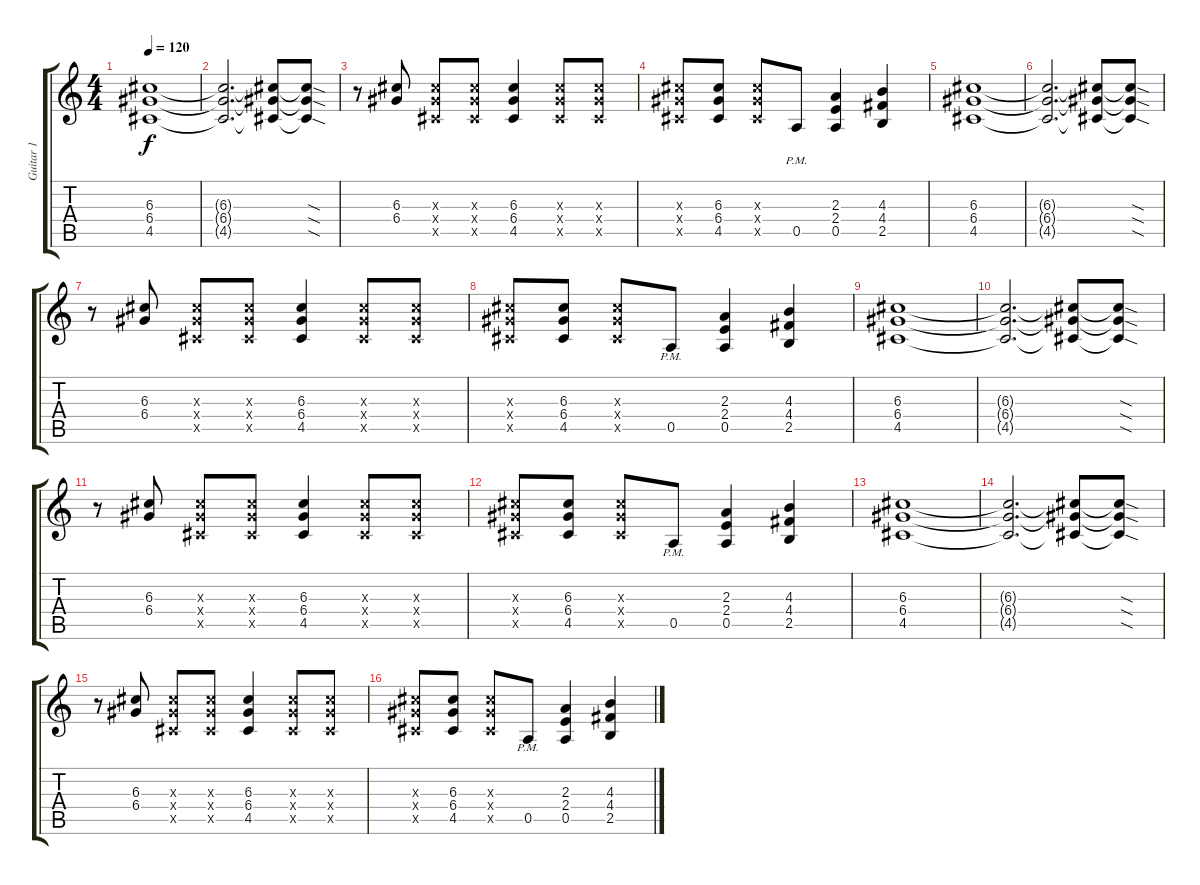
\track ("Guitar 1" "Guitar 1") {instrument distortionguitar}
\staff {score tabs}
\tuning (E4 B3 G3 D3 A2 E2) {hide}
\ts (4 4)
\tempo 120
\clef g2
\ks c
(6.3 6.4 4.5).1{dy f} |
(6.3{t} 6.4{t} 4.5{t}).2{d} (6.3{t} 6.4{t} 4.5{t}).8 (6.3{sod t} 6.4{sod t} 4.5{sod t}).8 |
r.8 (6.3 6.4).8 (6.3{x} 6.4{x} 4.5{x}).8 (6.3{x} 6.4{x} 4.5{x}).8 (6.3 6.4 4.5).4 (6.3{x} 6.4{x} 4.5{x}).8 (6.3{x} 6.4{x} 4.5{x}).8 |
(6.3{x} 6.4{x} 4.5{x}).8 (6.3 6.4 4.5).8 (6.3{x} 6.4{x} 4.5{x}).8 0.5{pm}.8 (2.3 2.4 0.5).4 (4.3 4.4 2.5).4 |
(6.3 6.4 4.5).1 |
(6.3{t} 6.4{t} 4.5{t}).2{d} (6.3{t} 6.4{t} 4.5{t}).8 (6.3{sod t} 6.4{sod t} 4.5{sod t}).8 |
r.8 (6.3 6.4).8 (6.3{x} 6.4{x} 4.5{x}).8 (6.3{x} 6.4{x} 4.5{x}).8 (6.3 6.4 4.5).4 (6.3{x} 6.4{x} 4.5{x}).8 (6.3{x} 6.4{x} 4.5{x}).8 |
(6.3{x} 6.4{x} 4.5{x}).8 (6.3 6.4 4.5).8 (6.3{x} 6.4{x} 4.5{x}).8 0.5{pm}.8 (2.3 2.4 0.5).4 (4.3 4.4 2.5).4 |
(6.3 6.4 4.5).1 |
(6.3{t} 6.4{t} 4.5{t}).2{d} (6.3{t} 6.4{t} 4.5{t}).8 (6.3{sod t} 6.4{sod t} 4.5{sod t}).8 |
r.8 (6.3 6.4).8 (6.3{x} 6.4{x} 4.5{x}).8 (6.3{x} 6.4{x} 4.5{x}).8 (6.3 6.4 4.5).4 (6.3{x} 6.4{x} 4.5{x}).8 (6.3{x} 6.4{x} 4.5{x}).8 |
(6.3{x} 6.4{x} 4.5{x}).8 (6.3 6.4 4.5).8 (6.3{x} 6.4{x} 4.5{x}).8 0.5{pm}.8 (2.3 2.4 0.5).4 (4.3 4.4 2.5).4 |
(6.3 6.4 4.5).1{volume 8} |
(6.3{t} 6.4{t} 4.5{t}).2{d} (6.3{t} 6.4{t} 4.5{t}).8 (6.3{sod t} 6.4{sod t} 4.5{sod t}).8 |
r.8 (6.3 6.4).8 (6.3{x} 6.4{x} 4.5{x}).8 (6.3{x} 6.4{x} 4.5{x}).8 (6.3 6.4 4.5).4 (6.3{x} 6.4{x} 4.5{x}).8 (6.3{x} 6.4{x} 4.5{x}).8 |
(6.3{x} 6.4{x} 4.5{x}).8 (6.3 6.4 4.5).8 (6.3{x} 6.4{x} 4.5{x}).8 0.5{pm}.8 (2.3 2.4 0.5).4 (4.3 4.4 2.5).4
